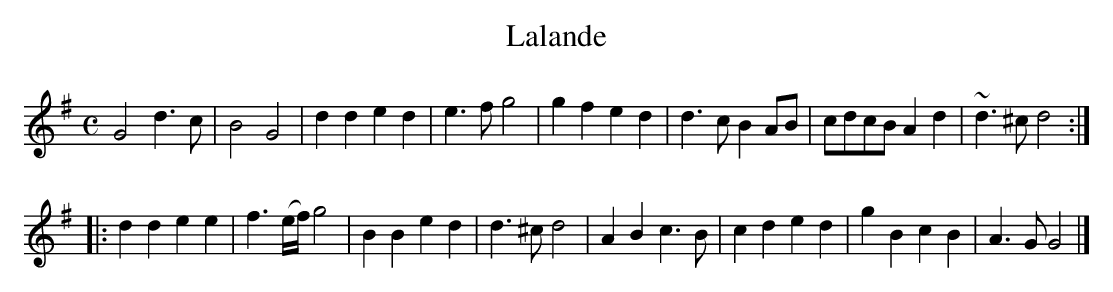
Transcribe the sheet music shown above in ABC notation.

X:1
T:Lalande
M:C
K:Gmaj
G4d3c|B4G4|d2d2e2d2|e3fg4|g2f2e2d2|d3cB2AB|cdcBA2d2|~d3^cd4:|
|:d2d2e2e2|f3(e/f/)g4|B2B2e2d2|d3^cd4|A2B2c3B|c2d2e2d2|g2B2c2B2|A3GG4|]
